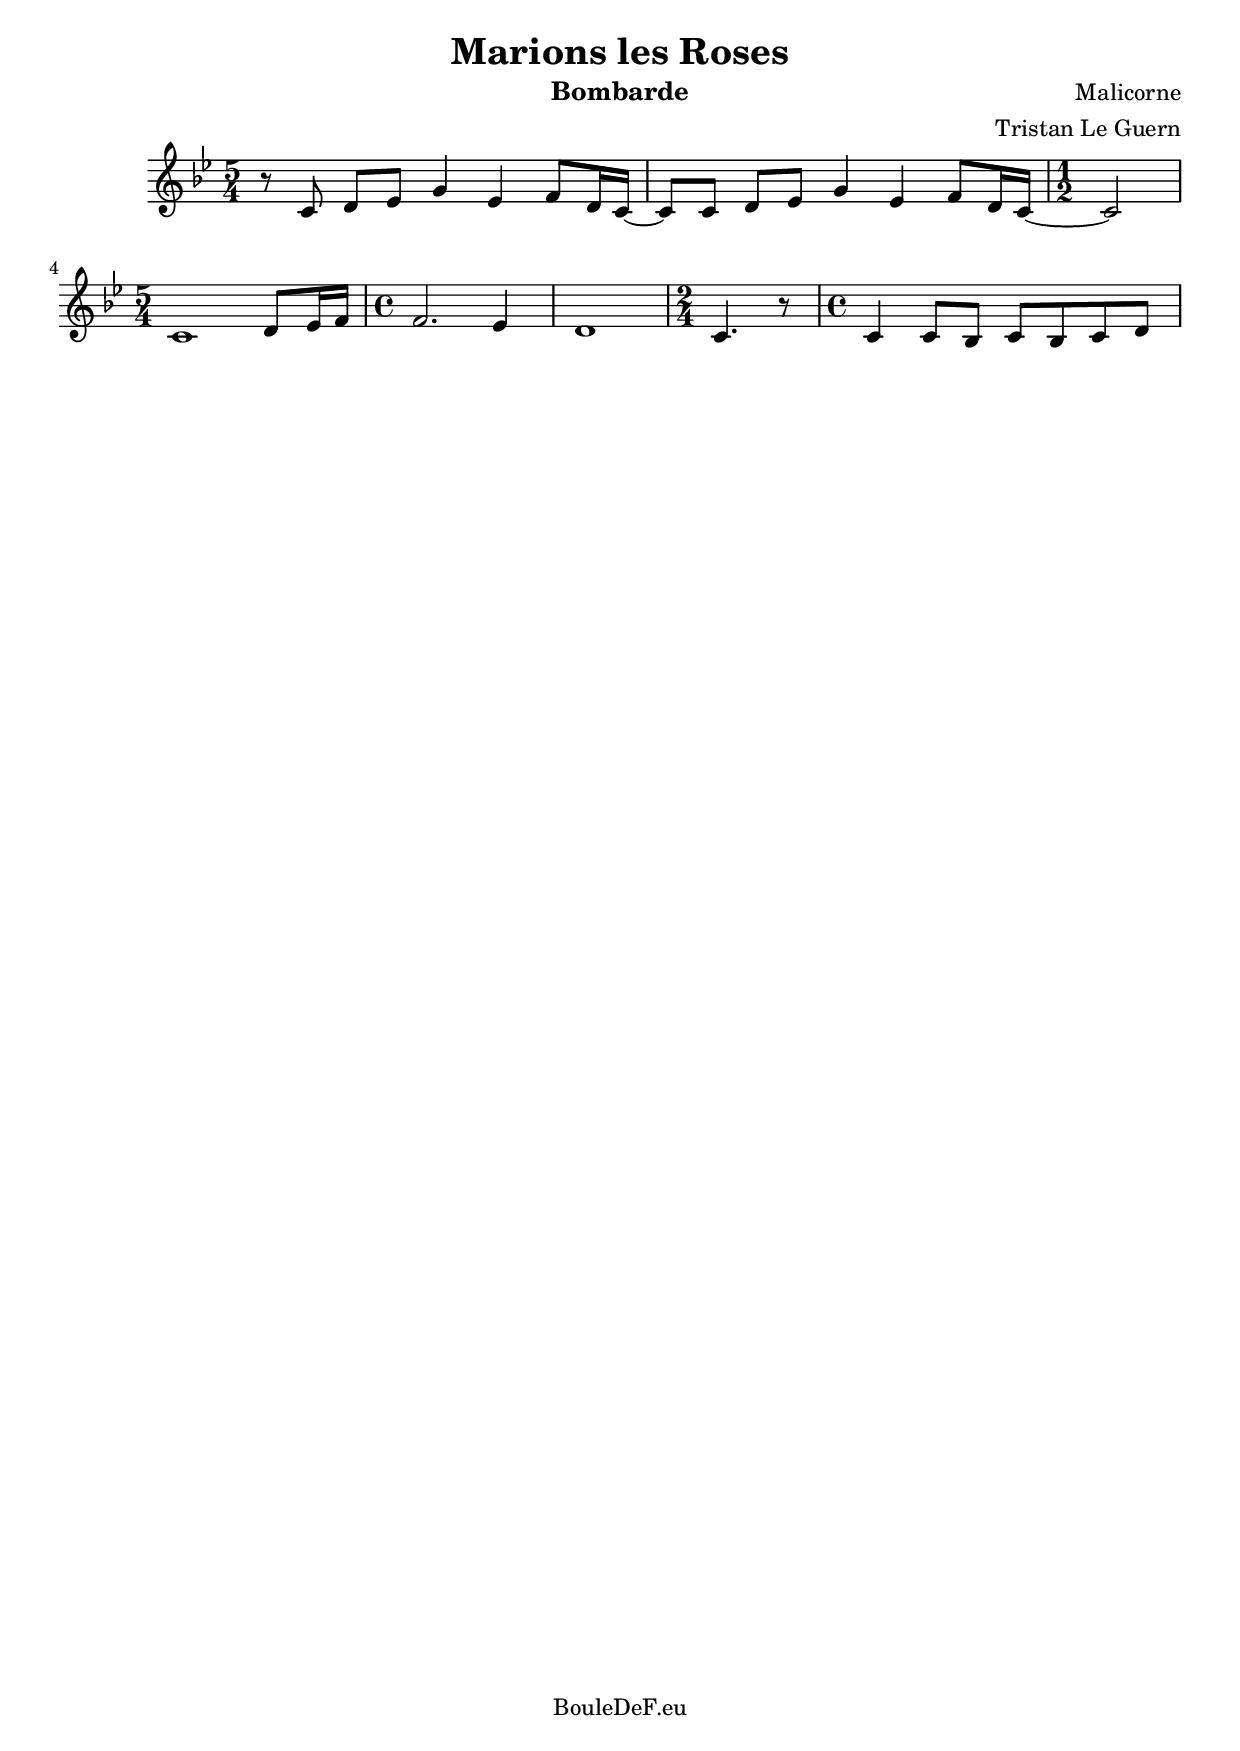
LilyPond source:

\version "2.16.0"
\include "italiano.ly"

\header {
	title = "Marions les Roses"
	composer = "Malicorne"
	arranger = "Tristan Le Guern"
	instrument = "Bombarde"
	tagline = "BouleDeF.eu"
}

\score {
	\new Staff \relative si {
		\clef "treble"
		\key sib \major

		\time 5/4
		r8 do re mib sol4 mib fa8 re16 do~
		| do8 do re mib sol4 mib fa8 re16 do~

		\time 1/2
		| do2

		\time 5/4
		do1 re8 mib16 fa

		\time 4/4
		| fa2. mib4
		| re1

		\time 2/4
		| do4. r8

		\time 4/4
		do4 do8 sib do sib do re
		% mib4 re4
		% sol8 fa16 sol la8 sol fa mib re do
		% re mib sol8. fa16 re4 do2.
	}
	\layout {
		\context {
		\Staff
		\override TimeSignature #'break-visibility = #'#(#f #t #t)
		}
	}
}
